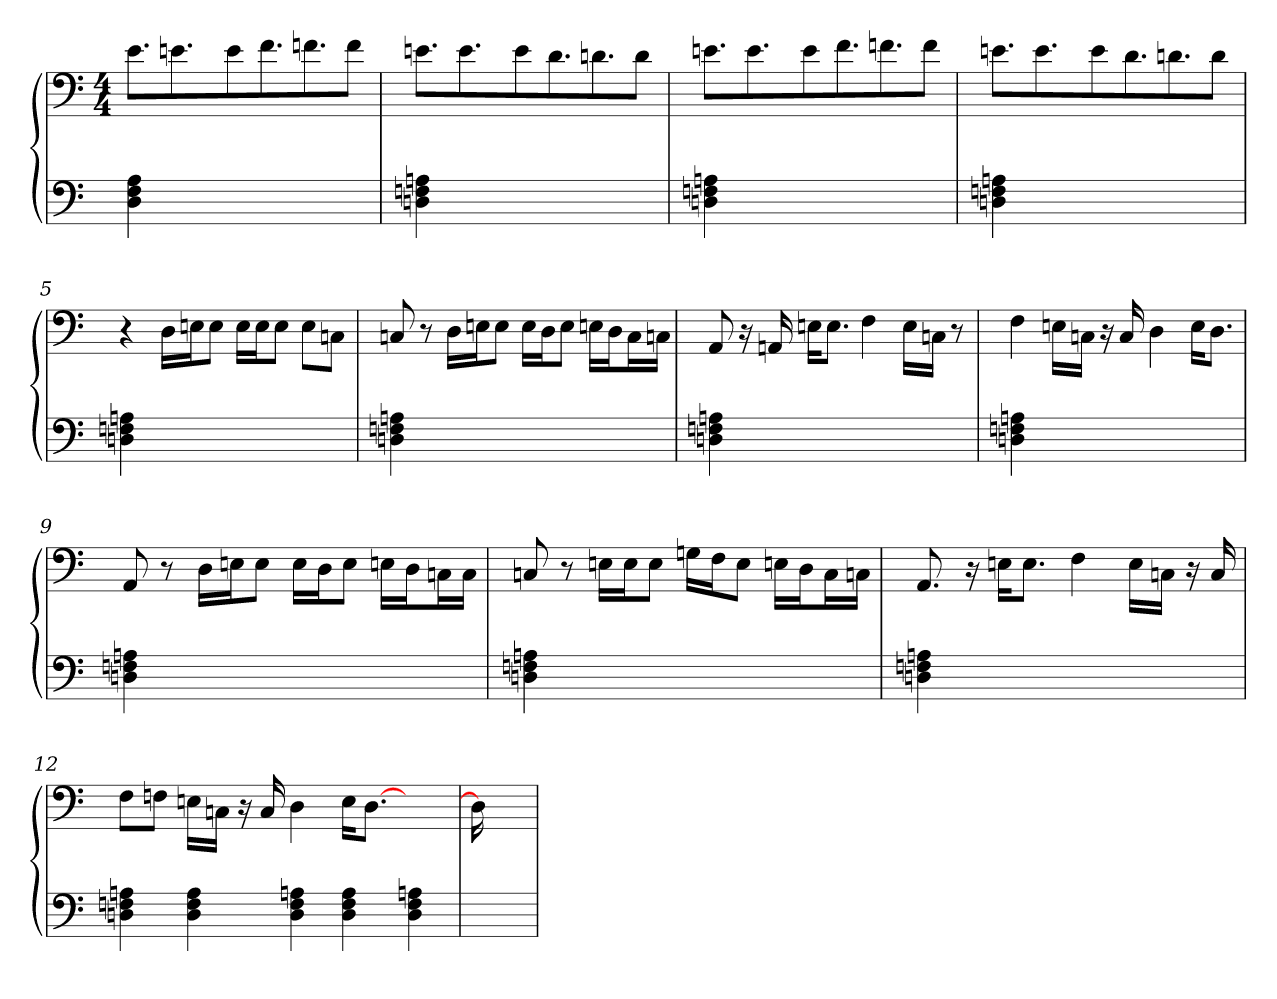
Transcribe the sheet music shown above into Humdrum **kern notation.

**kern	**kern
*part2	*part1
*staff2	*staff1
*	*M4/4
=1	=1
4D 4F 4A	8.eL
.	8.enJ
2.ryy	.
.	8eL
.	8.f
.	8.fnJ
.	8fJ
=2	=2
4Dn 4Fn 4An	8.enL
.	8.eJ
2.ryy	.
.	8eL
.	8.d
.	8.dnJ
.	8dJ
=3	=3
4Dn 4Fn 4An	8.enL
.	8.eJ
2.ryy	.
.	8eL
.	8.f
.	8.fnJ
.	8fJ
=4	=4
4Dn 4Fn 4An	8.enL
.	8.eJ
2.ryy	.
.	8eL
.	8.d
.	8.dnJ
.	8dJ
=5	=5
4Dn 4Fn 4An	4r
2.ryy	16DLL
.	16EnJ
.	8EJ
.	16ELL
.	16EJ
.	8EJ
.	8EL
.	8CnJ
=6	=6
4Dn 4Fn 4An	8Cn
.	8r
2.ryy	16DLL
.	16EnJ
.	8EJ
.	16ELL
.	16DJ
.	8EJ
.	16EnLL
.	16DJ
.	16CL
.	16CnJJ
=7	=7
4Dn 4Fn 4An	8AA
.	16r
.	16AAn
2.ryy	16EnKL
.	8.EJ
.	4F
.	16ELL
.	16CnJJ
.	8r
=8	=8
4Dn 4Fn 4An	4F
2.ryy	16EnLL
.	16CnJJ
.	16r
.	16C
.	4D
.	16EKL
.	8.DJ
=9	=9
4Dn 4Fn 4An	8AA
.	8r
2.ryy	16DLL
.	16EnJ
.	8EJ
.	16ELL
.	16DJ
.	8EJ
.	16EnLL
.	16DJ
.	16CnL
.	16CJJ
=10	=10
4Dn 4Fn 4An	8Cn
.	8r
2.ryy	16EnLL
.	16EJ
.	8EJ
.	16GnLL
.	16FJ
.	8EJ
.	16EnLL
.	16DJ
.	16CL
.	16CnJJ
=11	=11
4Dn 4Fn 4An	8.AA
.	16r
2.ryy	16EnKL
.	8.EJ
.	4F
.	16ELL
.	16CnJJ
.	16r
.	16C
=12	=12
4Dn 4Fn 4An	8FL
.	8FnJ
4D 4F 4A	16EnLL
.	16CnJJ
.	16r
.	16C
4D 4F 4An	4D
4D 4F 4A	16EKL
.	[8.DJ
4D 4F 4An	4ryy
=13	=13
4ryy	16D]
.	8.ryy
=	=
*-	*-
